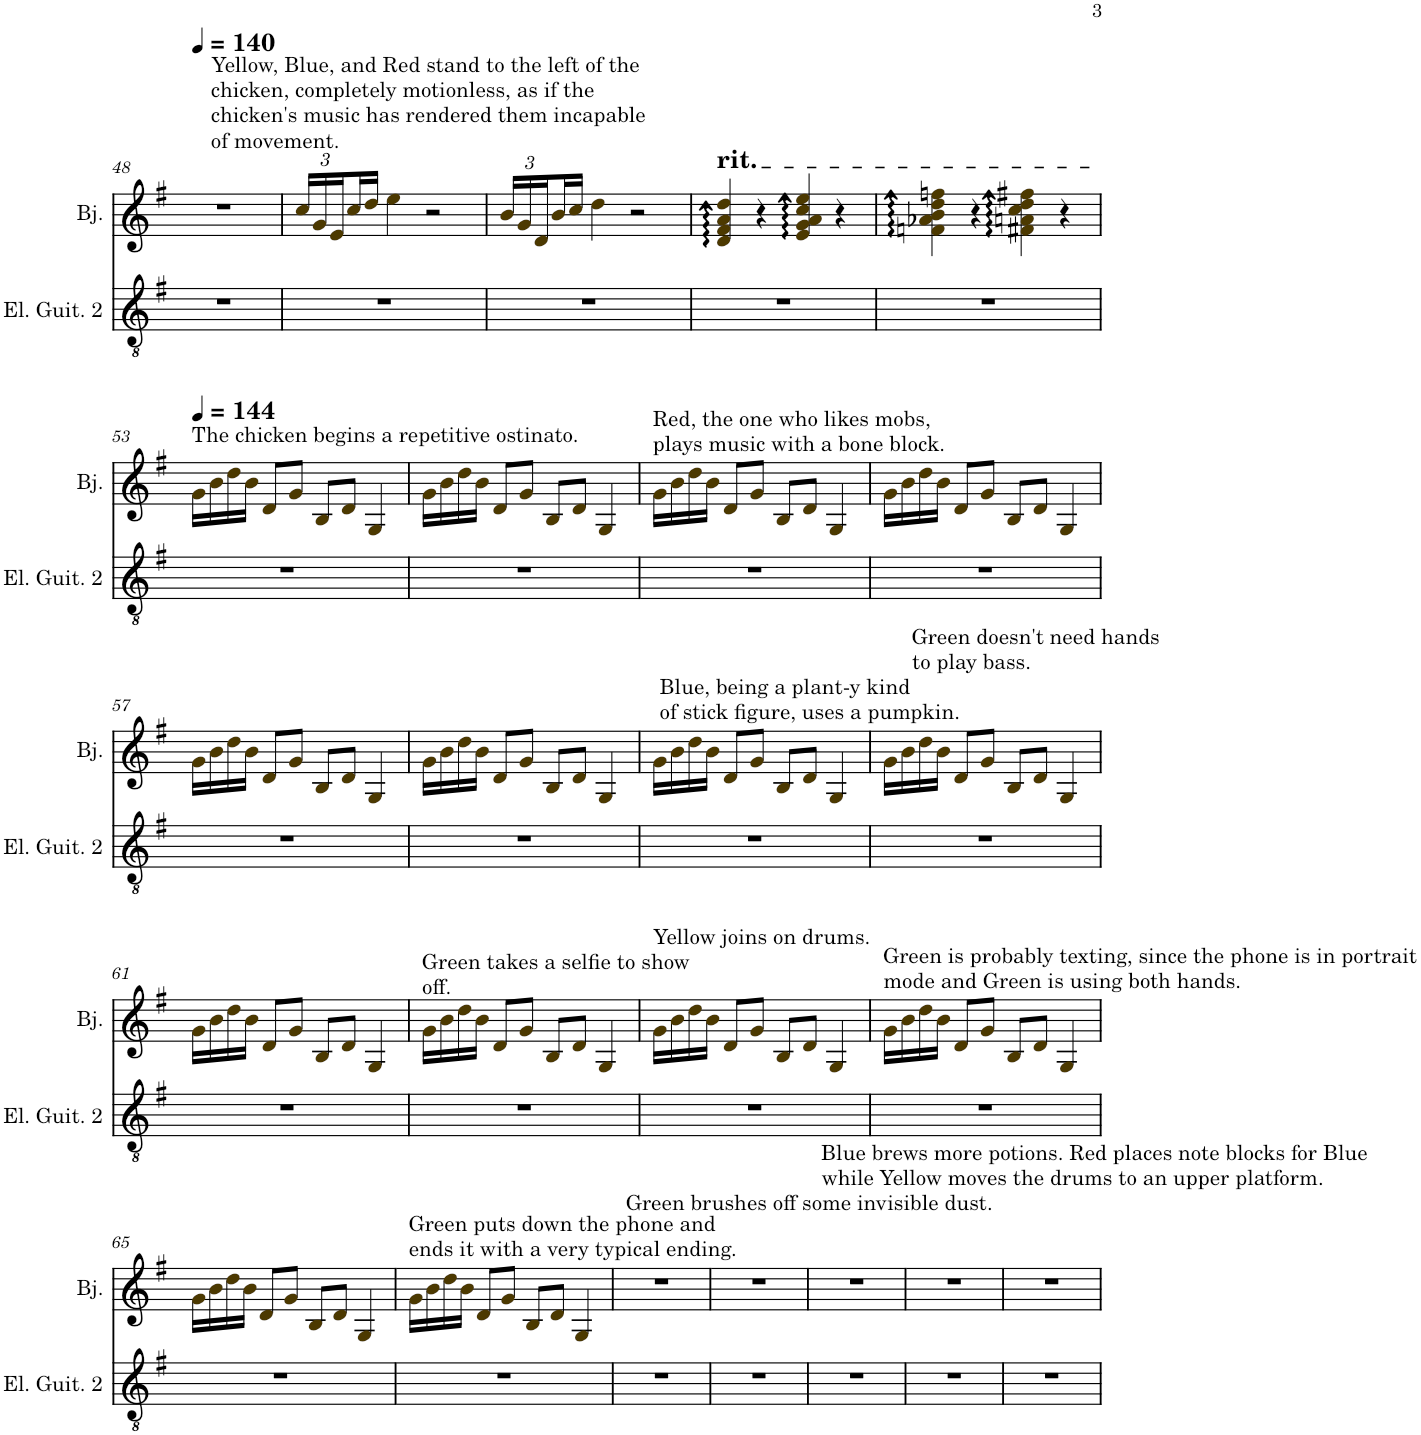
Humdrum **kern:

**kern	**kern
*part2	*part1
*staff2	*staff1
*I"Electric Guitar 2	*I"Banjo
*I'El. Guit. 2	*I'Bj.
!!LO:PB:g=z
*clefGv2	*clefG2
*k[f#]	*k[f#]
*M4/4	*M4/4
*MM140	*MM140
=48	=48
1r	1r
=49	=49
*	*Xbrackettup
!	!LO:TX:a:t=Yellow, Blue, and Red stand to the left of the
!	!LO:TX:a:t=chicken, completely motionless, as if the
!	!LO:TX:a:t=chicken's music has rendered them incapable
!	!LO:TX:a:t=of movement.
1r	24cci/LL
.	24gi/
.	24ei/
.	16cci/
.	16ddi/JJ
.	4eei\
.	2r
=50	=50
1r	24bi/LL
.	24gi/
.	24di/
.	16bi/
.	16cci/JJ
.	4ddi\
.	2r
=51	=51
!	!LO:TX:a:t=rit.
1r	4di/:: 4f#i/:: 4ai/:: 4ddi/::
.	4r
.	4ei/:: 4gi/:: 4ai/:: 4cci/:: 4eei/::
.	4r
=52	=52
1r	4fni\:: 4a-Xi\:: 4bi\:: 4ddi\:: 4ffni\::
.	4r
.	4f#Xi\:: 4ani\:: 4cci\:: 4ddi\:: 4ff#Xi\::
.	4r
!!LO:LB:g=z
=53	=53
*	*MM144
!	!LO:TX:a:t=The chicken begins a repetitive ostinato.
1r	16gi\LL
.	16bi\
.	16ddi\
.	16bi\JJ
.	8di/L
.	8gi/J
.	8Bi/L
.	8di/J
.	4Gi/
=54	=54
1r	16gi\LL
.	16bi\
.	16ddi\
.	16bi\JJ
.	8di/L
.	8gi/J
.	8Bi/L
.	8di/J
.	4Gi/
=55	=55
!	!LO:TX:a:t=Red, the one who likes mobs,
!	!LO:TX:a:t=plays music with a bone block.
1r	16gi\LL
.	16bi\
.	16ddi\
.	16bi\JJ
.	8di/L
.	8gi/J
.	8Bi/L
.	8di/J
.	4Gi/
=56	=56
1r	16gi\LL
.	16bi\
.	16ddi\
.	16bi\JJ
.	8di/L
.	8gi/J
.	8Bi/L
.	8di/J
.	4Gi/
!!LO:LB:g=z
=57	=57
1r	16gi\LL
.	16bi\
.	16ddi\
.	16bi\JJ
.	8di/L
.	8gi/J
.	8Bi/L
.	8di/J
.	4Gi/
=58	=58
1r	16gi\LL
.	16bi\
.	16ddi\
.	16bi\JJ
.	8di/L
.	8gi/J
.	8Bi/L
.	8di/J
.	4Gi/
=59	=59
!	!LO:TX:a:t=Blue, being a plant-y kind
!	!LO:TX:a:t=of stick figure, uses a pumpkin.
1r	16gi\LL
.	16bi\
.	16ddi\
.	16bi\JJ
.	8di/L
.	8gi/J
.	8Bi/L
.	8di/J
.	4Gi/
=60	=60
!	!LO:TX:a:t=Green doesn't need hands
!	!LO:TX:a:t=to play bass.
1r	16gi\LL
.	16bi\
.	16ddi\
.	16bi\JJ
.	8di/L
.	8gi/J
.	8Bi/L
.	8di/J
.	4Gi/
!!LO:LB:g=z
=61	=61
1r	16gi\LL
.	16bi\
.	16ddi\
.	16bi\JJ
.	8di/L
.	8gi/J
.	8Bi/L
.	8di/J
.	4Gi/
=62	=62
!	!LO:TX:a:t=Green takes a selfie to show
!	!LO:TX:a:t=off.
1r	16gi\LL
.	16bi\
.	16ddi\
.	16bi\JJ
.	8di/L
.	8gi/J
.	8Bi/L
.	8di/J
.	4Gi/
=63	=63
!	!LO:TX:a:t=Yellow joins on drums.
1r	16gi\LL
.	16bi\
.	16ddi\
.	16bi\JJ
.	8di/L
.	8gi/J
.	8Bi/L
.	8di/J
.	4Gi/
=64	=64
!	!LO:TX:a:t=Green is probably texting, since the phone is in portrait
!	!LO:TX:a:t=mode and Green is using both hands.
1r	16gi\LL
.	16bi\
.	16ddi\
.	16bi\JJ
.	8di/L
.	8gi/J
.	8Bi/L
.	8di/J
.	4Gi/
!!LO:LB:g=z
=65	=65
1r	16gi\LL
.	16bi\
.	16ddi\
.	16bi\JJ
.	8di/L
.	8gi/J
.	8Bi/L
.	8di/J
.	4Gi/
=66	=66
!	!LO:TX:a:t=Green puts down the phone and
!	!LO:TX:a:t=ends it with a very typical ending.
1r	16gi\LL
.	16bi\
.	16ddi\
.	16bi\JJ
.	8di/L
.	8gi/J
.	8Bi/L
.	8di/J
.	4Gi/
=67	=67
!	!LO:TX:a:t=Green brushes off some invisible dust.
1r	1r
=68	=68
1r	1r
=69	=69
!	!LO:TX:a:t=Blue brews more potions. Red places note blocks for Blue
!	!LO:TX:a:t=while Yellow moves the drums to an upper platform.
1r	1r
=70	=70
1r	1r
=71	=71
1r	1r
=	=
*-	*-
